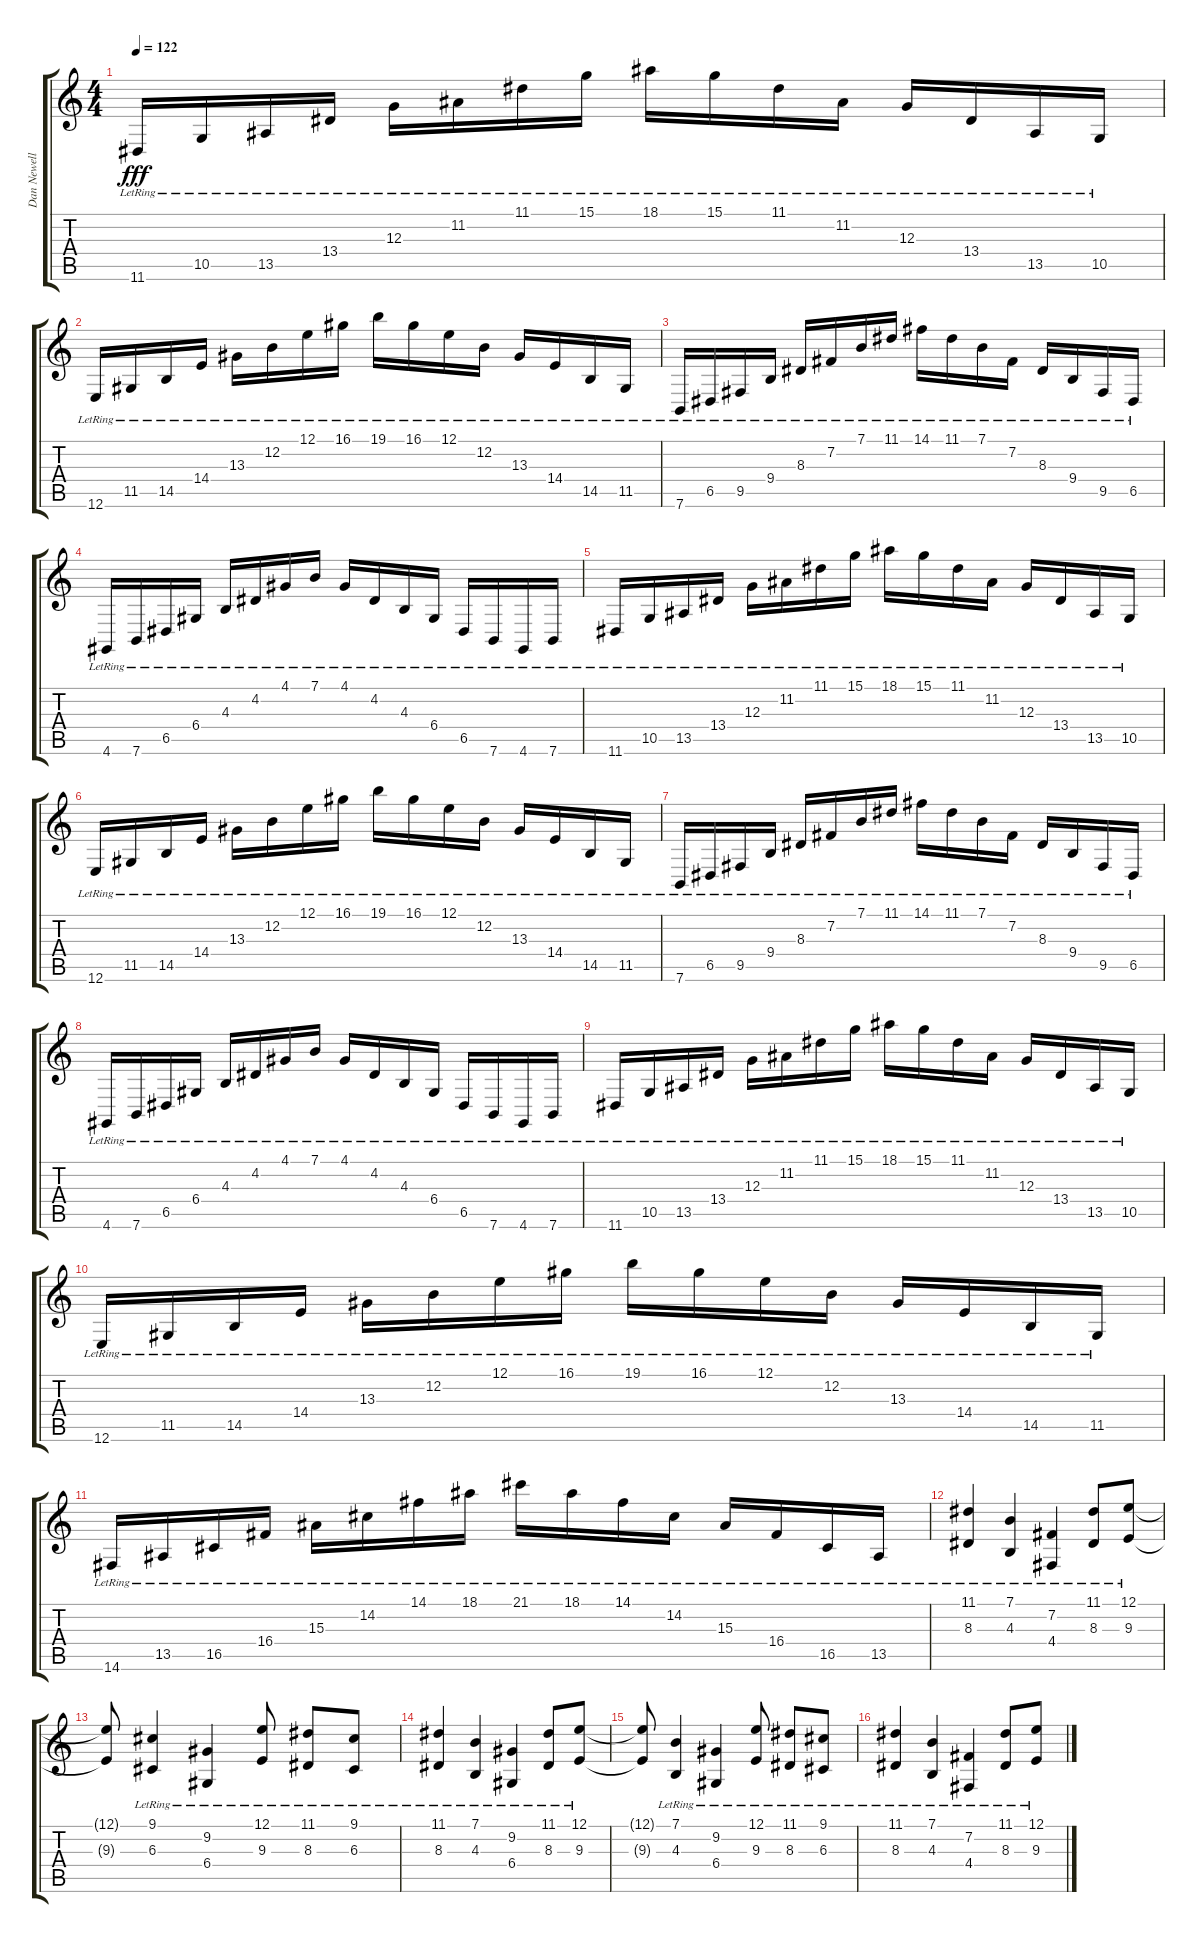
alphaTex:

\track ("Dan Newell" "Dan Newell") {instrument acousticgrandpiano}
\staff {score tabs}
\tuning (E4 B3 G3 D3 A2 E2) {hide}
\ts (4 4)
\tempo 122
\clef g2
\ks c
11.6{lr}.16{dy fff} 10.5{lr}.16 13.5{lr}.16 13.4{lr}.16 12.3{lr}.16 11.2{lr}.16 11.1{lr}.16 15.1{lr}.16 18.1{lr}.16 15.1{lr}.16 11.1{lr}.16 11.2{lr}.16 12.3{lr}.16 13.4{lr}.16 13.5{lr}.16 10.5{lr}.16 |
12.6{lr}.16 11.5{lr}.16 14.5{lr}.16 14.4{lr}.16 13.3{lr}.16 12.2{lr}.16 12.1{lr}.16 16.1{lr}.16 19.1{lr}.16 16.1{lr}.16 12.1{lr}.16 12.2{lr}.16 13.3{lr}.16 14.4{lr}.16 14.5{lr}.16 11.5{lr}.16 |
7.6{lr}.16 6.5{lr}.16 9.5{lr}.16 9.4{lr}.16 8.3{lr}.16 7.2{lr}.16 7.1{lr}.16 11.1{lr}.16 14.1{lr}.16 11.1{lr}.16 7.1{lr}.16 7.2{lr}.16 8.3{lr}.16 9.4{lr}.16 9.5{lr}.16 6.5{lr}.16 |
4.6{lr}.16 7.6{lr}.16 6.5{lr}.16 6.4{lr}.16 4.3{lr}.16 4.2{lr}.16 4.1{lr}.16 7.1{lr}.16 4.1{lr}.16 4.2{lr}.16 4.3{lr}.16 6.4{lr}.16 6.5{lr}.16 7.6{lr}.16 4.6{lr}.16 7.6{lr}.16 |
11.6{lr}.16 10.5{lr}.16 13.5{lr}.16 13.4{lr}.16 12.3{lr}.16 11.2{lr}.16 11.1{lr}.16 15.1{lr}.16 18.1{lr}.16 15.1{lr}.16 11.1{lr}.16 11.2{lr}.16 12.3{lr}.16 13.4{lr}.16 13.5{lr}.16 10.5{lr}.16 |
12.6{lr}.16 11.5{lr}.16 14.5{lr}.16 14.4{lr}.16 13.3{lr}.16 12.2{lr}.16 12.1{lr}.16 16.1{lr}.16 19.1{lr}.16 16.1{lr}.16 12.1{lr}.16 12.2{lr}.16 13.3{lr}.16 14.4{lr}.16 14.5{lr}.16 11.5{lr}.16 |
7.6{lr}.16 6.5{lr}.16 9.5{lr}.16 9.4{lr}.16 8.3{lr}.16 7.2{lr}.16 7.1{lr}.16 11.1{lr}.16 14.1{lr}.16 11.1{lr}.16 7.1{lr}.16 7.2{lr}.16 8.3{lr}.16 9.4{lr}.16 9.5{lr}.16 6.5{lr}.16 |
4.6{lr}.16 7.6{lr}.16 6.5{lr}.16 6.4{lr}.16 4.3{lr}.16 4.2{lr}.16 4.1{lr}.16 7.1{lr}.16 4.1{lr}.16 4.2{lr}.16 4.3{lr}.16 6.4{lr}.16 6.5{lr}.16 7.6{lr}.16 4.6{lr}.16 7.6{lr}.16 |
11.6{lr}.16 10.5{lr}.16 13.5{lr}.16 13.4{lr}.16 12.3{lr}.16 11.2{lr}.16 11.1{lr}.16 15.1{lr}.16 18.1{lr}.16 15.1{lr}.16 11.1{lr}.16 11.2{lr}.16 12.3{lr}.16 13.4{lr}.16 13.5{lr}.16 10.5{lr}.16 |
12.6{lr}.16 11.5{lr}.16 14.5{lr}.16 14.4{lr}.16 13.3{lr}.16 12.2{lr}.16 12.1{lr}.16 16.1{lr}.16 19.1{lr}.16 16.1{lr}.16 12.1{lr}.16 12.2{lr}.16 13.3{lr}.16 14.4{lr}.16 14.5{lr}.16 11.5{lr}.16 |
14.6{lr}.16 13.5{lr}.16 16.5{lr}.16 16.4{lr}.16 15.3{lr}.16 14.2{lr}.16 14.1{lr}.16 18.1{lr}.16 21.1{lr}.16 18.1{lr}.16 14.1{lr}.16 14.2{lr}.16 15.3{lr}.16 16.4{lr}.16 16.5{lr}.16 13.5{lr}.16 |
(11.1{lr} 8.3{lr}).4{instrument acousticgrandpiano} (7.1{lr} 4.3{lr}).4 (7.2{lr} 4.4{lr}).4 (11.1{lr} 8.3{lr}).8 (12.1{lr} 9.3{lr}).8 |
(12.1{t} 9.3{t}).8 (9.1{lr} 6.3{lr}).4 (9.2{lr} 6.4{lr}).4 (12.1{lr} 9.3{lr}).8 (11.1{lr} 8.3{lr}).8 (9.1{lr} 6.3{lr}).8 |
(11.1{lr} 8.3{lr}).4 (7.1{lr} 4.3{lr}).4 (9.2{lr} 6.4{lr}).4 (11.1{lr} 8.3{lr}).8 (12.1{lr} 9.3{lr}).8 |
(12.1{t} 9.3{t}).8 (7.1{lr} 4.3{lr}).4 (9.2{lr} 6.4{lr}).4 (12.1{lr} 9.3{lr}).8 (11.1{lr} 8.3{lr}).8 (9.1{lr} 6.3{lr}).8 |
(11.1{lr} 8.3{lr}).4 (7.1{lr} 4.3{lr}).4 (7.2{lr} 4.4{lr}).4 (11.1{lr} 8.3{lr}).8 (12.1{lr} 9.3{lr}).8
